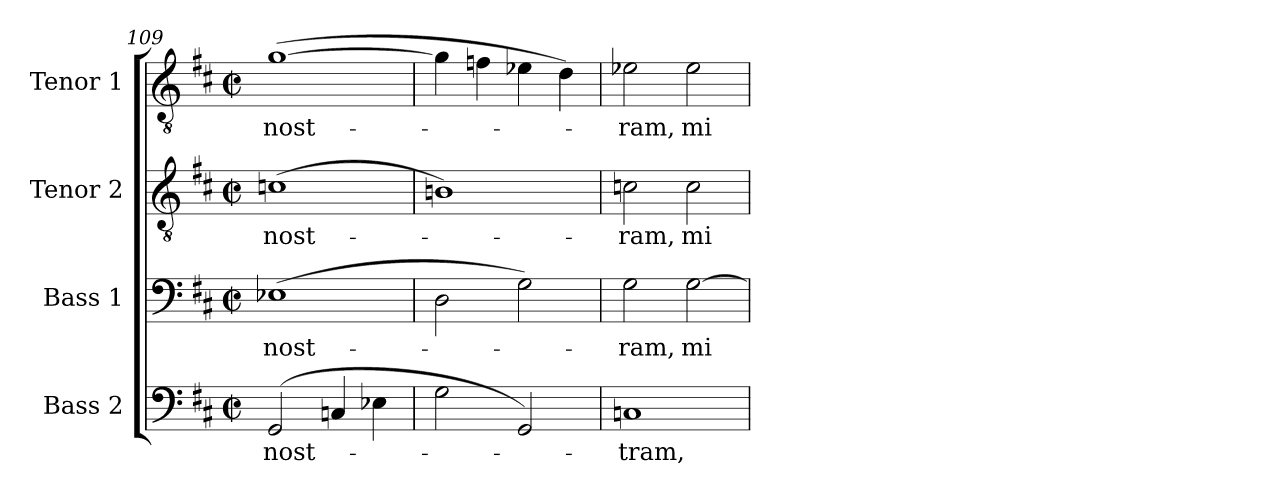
**kern	**text	**kern	**text	**kern	**text	**kern	**text
*part4	*part4	*part3	*part3	*part2	*part2	*part1	*part1
*staff4	*staff4	*staff3	*staff3	*staff2	*staff2	*staff1	*staff1
*I"Bass 2	*	*I"Bass 1	*	*I"Tenor 2	*	*I"Tenor 1	*
*I'B. 2	*	*I'B. 1	*	*I'T. 2	*	*I'T. 1	*
*clefF4	*	*clefF4	*	*clefGv2	*	*clefGv2	*
*k[f#c#]	*	*k[f#c#]	*	*k[f#c#]	*	*k[f#c#]	*
*D:	*	*D:	*	*D:	*	*D:	*
*M2/2	*	*M2/2	*	*M2/2	*	*M2/2	*
*met(c|)	*	*met(c|)	*	*met(c|)	*	*met(c|)	*
=109	=109	=109	=109	=109	=109	=109	=109
!	!LO:LY:b	!	!LO:LY:b	!	!LO:LY:b	!	!LO:LY:b
(2GG/	nost-	(>1E-X	nost-	(>1cn	nost-	(>[1g	nost-
4Cn/	.	.	.	.	.	.	.
4E-X\	.	.	.	.	.	.	.
=110	=110	=110	=110	=110	=110	=110	=110
2G\	.	2D\	.	1Bn)	.	4g\]	.
.	.	.	.	.	.	4fn\	.
2GG/)	.	2G\)	.	.	.	4e-X\	.
.	.	.	.	.	.	4d\)	.
=111	=111	=111	=111	=111	=111	=111	=111
!	!LO:LY:b	!	!LO:LY:b	!	!LO:LY:b	!	!LO:LY:b
1Cn	-tram,	2G\	-ram,	2cn\	-ram,	2e-X\	-ram,
!	!	!	!LO:LY:b	!	!LO:LY:b	!	!LO:LY:b
.	.	[2G\	mi-	2c\	mi-	2e-\	mi-
=	=	=	=	=	=	=	=
*-	*-	*-	*-	*-	*-	*-	*-
